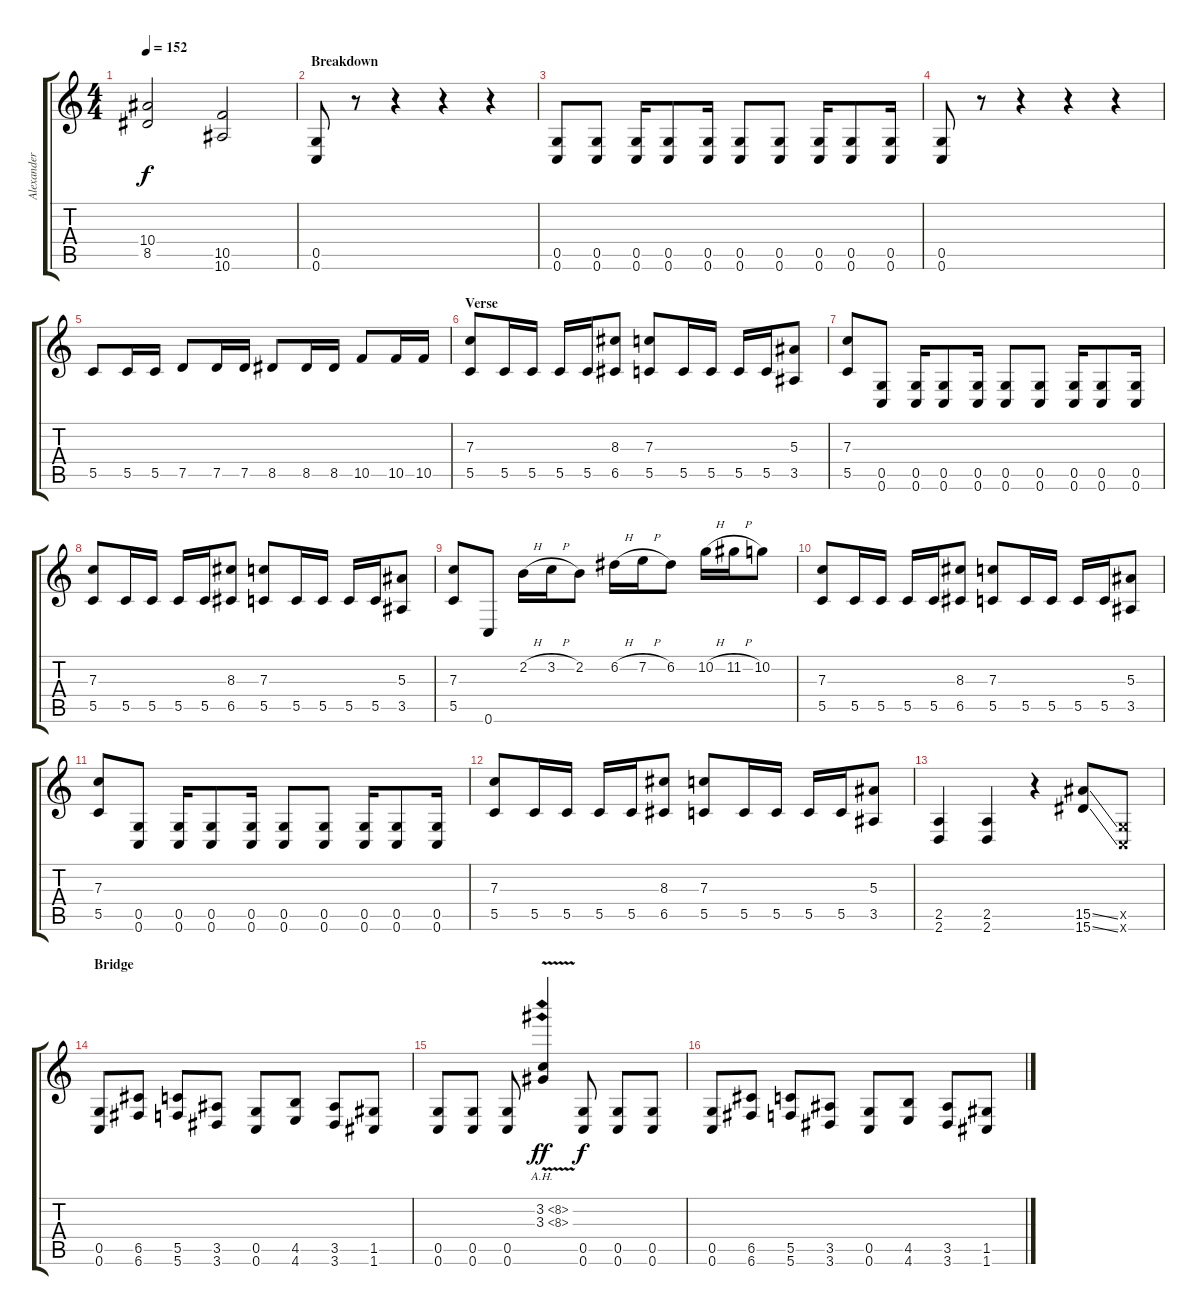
\track ("Alexander Kuoppala" "Alexander ") {instrument distortionguitar}
\staff {score tabs}
\tuning (D4 A3 F3 C3 G2 C2) {hide}
\ts (4 4)
\tempo 152
\clef g2
\ks c
(10.4 8.5).2{dy f} (10.5 10.6).2 |
\section ("" "Breakdown")
(0.5 0.6).8 r.8 r.4 r.4 r.4 |
(0.5 0.6).8 (0.5 0.6).8 (0.5 0.6).16 (0.5 0.6).8 (0.5 0.6).16 (0.5 0.6).8 (0.5 0.6).8 (0.5 0.6).16 (0.5 0.6).8 (0.5 0.6).16 |
(0.5 0.6).8 r.8 r.4 r.4 r.4 |
5.5.8 5.5.16 5.5.16 7.5.8 7.5.16 7.5.16 8.5.8 8.5.16 8.5.16 10.5.8 10.5.16 10.5.16 |
\section ("" "Verse")
(7.3 5.5).8 5.5.16 5.5.16 5.5.16 5.5.16 (8.3 6.5).8 (7.3 5.5).8 5.5.16 5.5.16 5.5.16 5.5.16 (5.3 3.5).8 |
(7.3 5.5).8 (0.5 0.6).8 (0.5 0.6).16 (0.5 0.6).8 (0.5 0.6).16 (0.5 0.6).8 (0.5 0.6).8 (0.5 0.6).16 (0.5 0.6).8 (0.5 0.6).16 |
(7.3 5.5).8 5.5.16 5.5.16 5.5.16 5.5.16 (8.3 6.5).8 (7.3 5.5).8 5.5.16 5.5.16 5.5.16 5.5.16 (5.3 3.5).8 |
(7.3 5.5).8 0.6.8 2.2{h}.16 3.2{h}.16 2.2.8 6.2{h}.16 7.2{h}.16 6.2.8 10.2{h}.16 11.2{h}.16 10.2.8 |
(7.3 5.5).8 5.5.16 5.5.16 5.5.16 5.5.16 (8.3 6.5).8 (7.3 5.5).8 5.5.16 5.5.16 5.5.16 5.5.16 (5.3 3.5).8 |
(7.3 5.5).8 (0.5 0.6).8 (0.5 0.6).16 (0.5 0.6).8 (0.5 0.6).16 (0.5 0.6).8 (0.5 0.6).8 (0.5 0.6).16 (0.5 0.6).8 (0.5 0.6).16 |
(7.3 5.5).8 5.5.16 5.5.16 5.5.16 5.5.16 (8.3 6.5).8 (7.3 5.5).8 5.5.16 5.5.16 5.5.16 5.5.16 (5.3 3.5).8 |
(2.5 2.6).4 (2.5 2.6).4 r.4 (15.5{ss} 15.6{ss}).8 (0.5{x} 0.6{x}).8 |
\section ("" "Bridge")
(0.5 0.6).8 (6.5 6.6).8 (5.5 5.6).8 (3.5 3.6).8 (0.5 0.6).8 (4.5 4.6).8 (3.5 3.6).8 (1.5 1.6).8 |
(0.5 0.6).8 (0.5 0.6).8 (0.5 0.6).8 (3.2{ah 5} 3.3{ah 5 v}).4{dy ff} (0.5 0.6).8{dy f} (0.5 0.6).8 (0.5 0.6).8 |
(0.5 0.6).8 (6.5 6.6).8 (5.5 5.6).8 (3.5 3.6).8 (0.5 0.6).8 (4.5 4.6).8 (3.5 3.6).8 (1.5 1.6).8
